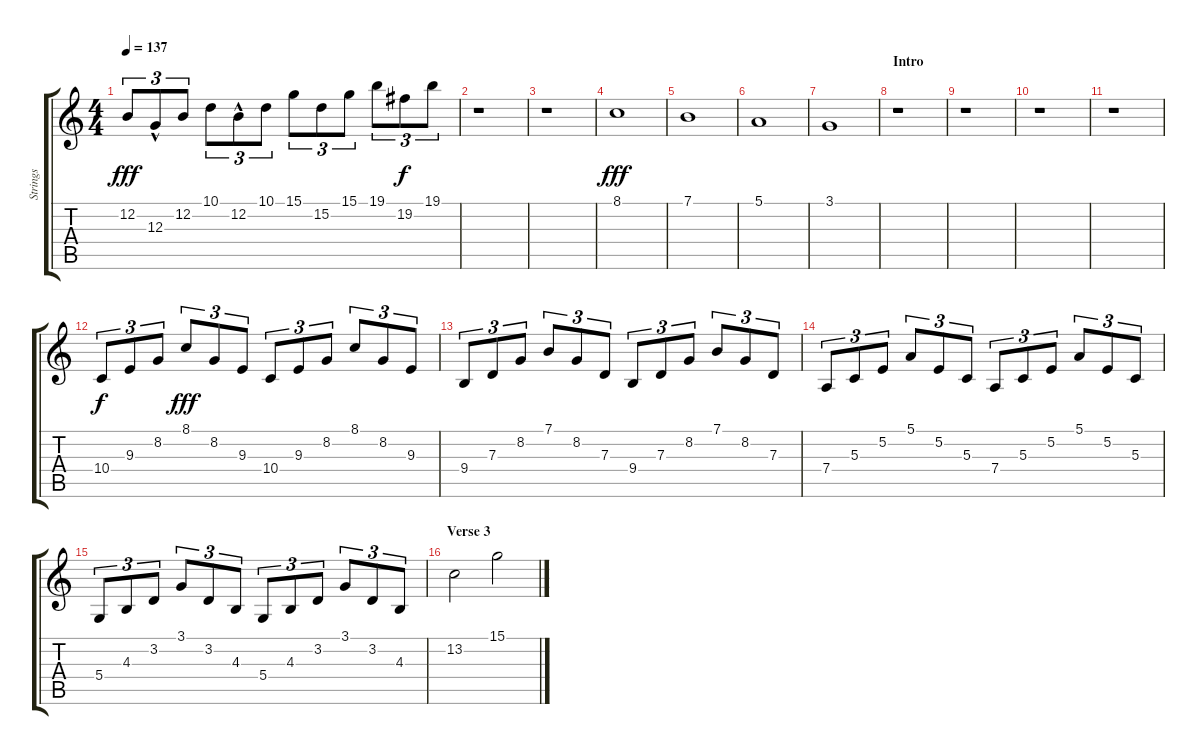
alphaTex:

\track ("Strings" "Strings") {instrument stringensemble1}
\staff {score tabs}
\tuning (E4 B3 G3 D3 A2 E2) {hide}
\ts (4 4)
\tempo 137
\clef g2
\ks c
12.2.8{tu (3 2) dy fff} 12.3{hac}.8{tu (3 2)} 12.2.8{tu (3 2)} 10.1.8{tu (3 2)} 12.2{hac}.8{tu (3 2)} 10.1.8{tu (3 2)} 15.1.8{tu (3 2)} 15.2.8{tu (3 2)} 15.1.8{tu (3 2)} 19.1.8{tu (3 2)} 19.2.8{tu (3 2) dy f} 19.1.8{tu (3 2)} |
r.1 |
r.1 |
8.1.1{dy fff} |
7.1.1 |
5.1.1 |
3.1.1 |
\section ("" "Intro")
r.1 |
r.1 |
r.1 |
r.1 |
10.4.8{tu (3 2) dy f} 9.3.8{tu (3 2)} 8.2.8{tu (3 2)} 8.1.8{tu (3 2) dy fff} 8.2.8{tu (3 2)} 9.3.8{tu (3 2)} 10.4.8{tu (3 2)} 9.3.8{tu (3 2)} 8.2.8{tu (3 2)} 8.1.8{tu (3 2)} 8.2.8{tu (3 2)} 9.3.8{tu (3 2)} |
9.4.8{tu (3 2)} 7.3.8{tu (3 2)} 8.2.8{tu (3 2)} 7.1.8{tu (3 2)} 8.2.8{tu (3 2)} 7.3.8{tu (3 2)} 9.4.8{tu (3 2)} 7.3.8{tu (3 2)} 8.2.8{tu (3 2)} 7.1.8{tu (3 2)} 8.2.8{tu (3 2)} 7.3.8{tu (3 2)} |
7.4.8{tu (3 2)} 5.3.8{tu (3 2)} 5.2.8{tu (3 2)} 5.1.8{tu (3 2)} 5.2.8{tu (3 2)} 5.3.8{tu (3 2)} 7.4.8{tu (3 2)} 5.3.8{tu (3 2)} 5.2.8{tu (3 2)} 5.1.8{tu (3 2)} 5.2.8{tu (3 2)} 5.3.8{tu (3 2)} |
5.4.8{tu (3 2)} 4.3.8{tu (3 2)} 3.2.8{tu (3 2)} 3.1.8{tu (3 2)} 3.2.8{tu (3 2)} 4.3.8{tu (3 2)} 5.4.8{tu (3 2)} 4.3.8{tu (3 2)} 3.2.8{tu (3 2)} 3.1.8{tu (3 2)} 3.2.8{tu (3 2)} 4.3.8{tu (3 2)} |
\section ("" "Verse 3")
13.2.2 15.1.2
